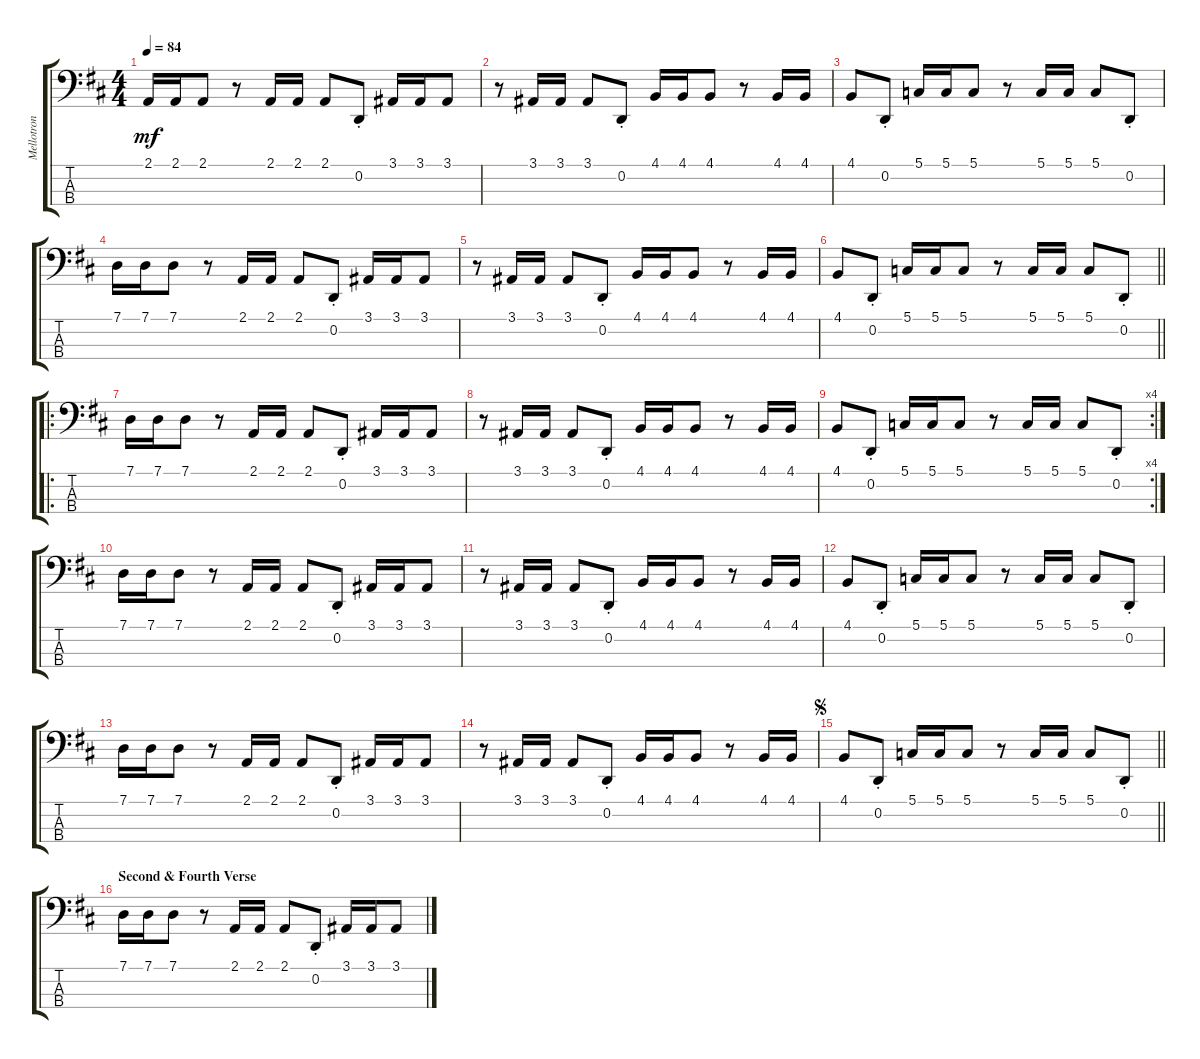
\track ("Mellotron" "Mellotron") {instrument reedorgan}
\staff {score tabs}
\tuning (G2 D2 A1 E1) {hide}
\ts (4 4)
\tempo 84
\clef f4
\ks d
2.1.16{dy mf instrument reedorgan} 2.1.16 2.1.8 r.8 2.1.16 2.1.16 2.1.8 0.2{st}.8 3.1.16 3.1.16 3.1.8 |
r.8 3.1.16 3.1.16 3.1.8 0.2{st}.8 4.1.16 4.1.16 4.1.8 r.8 4.1.16 4.1.16 |
4.1.8 0.2{st}.8 5.1.16 5.1.16 5.1.8 r.8 5.1.16 5.1.16 5.1.8 0.2{st}.8 |
7.1.16 7.1.16 7.1.8 r.8 2.1.16 2.1.16 2.1.8 0.2{st}.8 3.1.16 3.1.16 3.1.8 |
r.8 3.1.16 3.1.16 3.1.8 0.2{st}.8 4.1.16 4.1.16 4.1.8 r.8 4.1.16 4.1.16 |
\barLineRight lightlight
4.1.8 0.2{st}.8 5.1.16 5.1.16 5.1.8 r.8 5.1.16 5.1.16 5.1.8 0.2{st}.8 |
\ro
7.1.16 7.1.16 7.1.8 r.8 2.1.16 2.1.16 2.1.8 0.2{st}.8 3.1.16 3.1.16 3.1.8 |
r.8 3.1.16 3.1.16 3.1.8 0.2{st}.8 4.1.16 4.1.16 4.1.8 r.8 4.1.16 4.1.16 |
\rc 4
4.1.8 0.2{st}.8 5.1.16 5.1.16 5.1.8 r.8 5.1.16 5.1.16 5.1.8 0.2{st}.8 |
7.1.16 7.1.16 7.1.8 r.8 2.1.16 2.1.16 2.1.8 0.2{st}.8 3.1.16 3.1.16 3.1.8 |
r.8 3.1.16 3.1.16 3.1.8 0.2{st}.8 4.1.16 4.1.16 4.1.8 r.8 4.1.16 4.1.16 |
4.1.8 0.2{st}.8 5.1.16 5.1.16 5.1.8 r.8 5.1.16 5.1.16 5.1.8 0.2{st}.8 |
7.1.16 7.1.16 7.1.8 r.8 2.1.16 2.1.16 2.1.8 0.2{st}.8 3.1.16 3.1.16 3.1.8 |
r.8 3.1.16 3.1.16 3.1.8 0.2{st}.8 4.1.16 4.1.16 4.1.8 r.8 4.1.16 4.1.16 |
\jump segno
\barLineRight lightlight
4.1.8 0.2{st}.8 5.1.16 5.1.16 5.1.8 r.8 5.1.16 5.1.16 5.1.8 0.2{st}.8 |
\section ("" "Second & Fourth Verse")
7.1.16 7.1.16 7.1.8 r.8 2.1.16 2.1.16 2.1.8 0.2{st}.8 3.1.16 3.1.16 3.1.8
